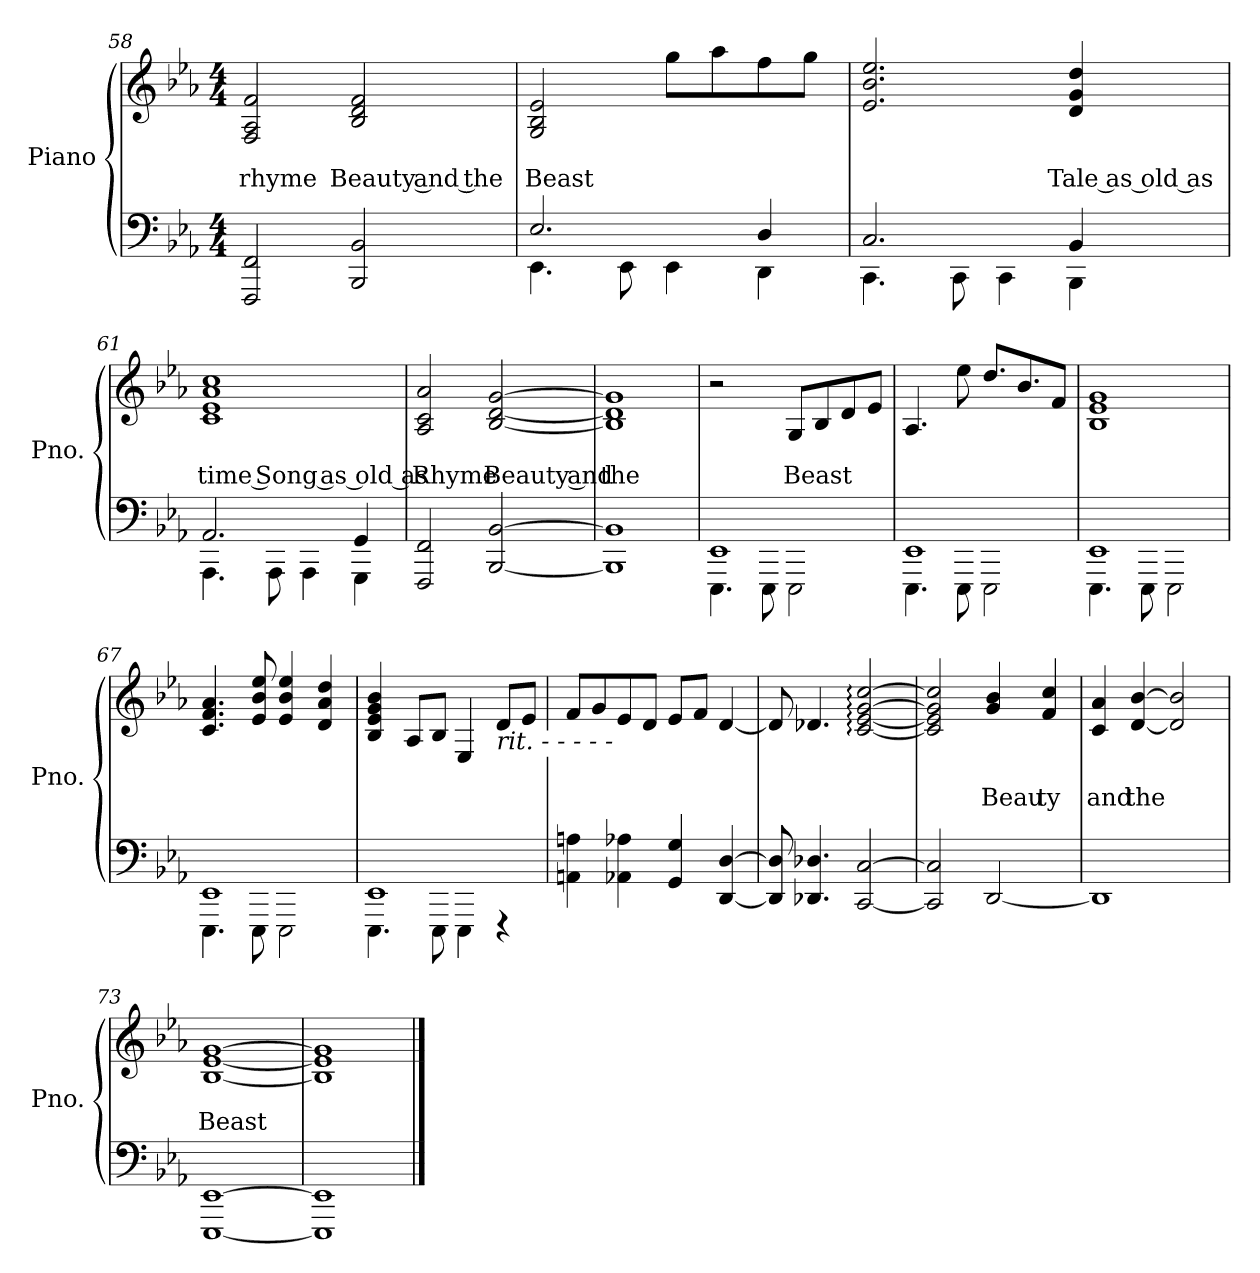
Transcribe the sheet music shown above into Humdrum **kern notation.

**kern	**kern	**text	**text
*part1	*part1	*part1	*part1
*staff2	*staff1	*staff1	*staff1
*I"Piano	*	*	*
*I'Pno.	*	*	*
!!LO:LB:g=z
*clefF4	*clefG2	*	*
*k[b-e-a-]	*k[b-e-a-]	*	*
*M4/4	*M4/4	*	*
=58	=58	=58	=58
2FFF/ 2FF/	2F/ 2A-/ 2f/	.	rhyme
2BBB-/ 2BB-/	2B-/ 2d/ 2f/	.	Beauty and the
=59	=59	=59	=59
*^	*	*	*
2.E-/	4.EE-\	2G/ 2B-/ 2e-/	.	Beast
.	8EE-\	.	.	.
.	4EE-\	8gg\L	.	.
.	.	8aa-\	.	.
4D/	4DD\	8ff\	.	.
.	.	8gg\J	.	.
=60	=60	=60	=60	=60
2.C/	4.CC\	2.e-/ 2.b-/ 2.ee-/	.	.
.	8CC\	.	.	.
.	4CC\	.	.	.
4BB-/	4BBB-\	4d/ 4g/ 4dd/	.	Tale as old as
=61	=61	=61	=61	=61
2.AA-/	4.AAA-\	1c 1e- 1a- 1cc	.	time Song as old as
.	8AAA-\	.	.	.
.	4AAA-\	.	.	.
4GG/	4GGG\	.	.	.
*v	*v	*	*	*
!!LO:LB:g=z
=62	=62	=62	=62
2FFF/ 2FF/	2A-/ 2c/ 2a-/	.	Rhyme
[2BBB-/ [2BB-/	[2B-/ [2d/ [2g/	.	Beauty and
=63	=63	=63	=63
1BBB-] 1BB-]	1B-] 1d] 1g]	.	the
=64	=64	=64	=64
*^	*	*	*
1EE-	4.EEE-\	2r	.	.
.	8EEE-\	.	.	.
.	2EEE-\	8G/L	.	Beast
.	.	8B-/	.	.
.	.	8d/	.	.
.	.	8e-/J	.	.
=65	=65	=65	=65	=65
1EE-	4.EEE-\	4.A-/	.	.
.	8EEE-\	8ee-\	.	.
.	2EEE-\	8.dd/L	.	.
.	.	8.b-/	.	.
.	.	8f/J	.	.
=66	=66	=66	=66	=66
1EE-	4.EEE-\	1B- 1e- 1g	.	.
.	8EEE-\	.	.	.
.	2EEE-\	.	.	.
=67	=67	=67	=67	=67
1EE-	4.EEE-\	4.c/ 4.f/ 4.a-/	.	.
.	8EEE-\	8e-/ 8b-/ 8ee-/	.	.
.	2EEE-\	4e-/ 4b-/ 4ee-/	.	.
.	.	4d/ 4a-/ 4dd/	.	.
!!LO:LB:g=z
=68	=68	=68	=68	=68
1EE-	4.EEE-\	4B-/ 4e-/ 4g/ 4b-/	.	.
.	.	8A-/L	.	.
.	8EEE-\	8B-/J	.	.
.	4EEE-\	4E-/	.	.
!	!	!LO:TX:b:i:t=rit. - - - - -	!	!
.	4r	8d/L	.	.
.	.	8e-/J	.	.
*v	*v	*	*	*
=69	=69	=69	=69
*	*MM60	*	*
4AAn\ 4An\	8f/L	.	.
.	8g/	.	.
4AA-X\ 4A-X\	8e-/	.	.
.	8d/J	.	.
4GG/ 4G/	8e-/L	.	.
.	8f/J	.	.
[4DD/ [4D/	[4d/	.	.
=70	=70	=70	=70
8DD/] 8D/]	8d/]	.	.
4.DD-X/ 4.D-X/	4.d-X/	.	.
[2CC/ [2C/	[2c/: [2e-/: [2g/: [2cc/:	.	.
=71	=71	=71	=71
2CC/] 2C/]	2c/] 2e-/] 2g/] 2cc/]	.	.
[2DD/	4g/ 4b-/	.	Beau-
.	4f/ 4cc/	.	-ty
=72	=72	=72	=72
1DD]	4c/ 4a-/	.	and
.	[4d/ [4b-/	.	the
.	2d/] 2b-/]	.	.
=73	=73	=73	=73
[1EEE- [1EE-	[1B- [1e- [1g	.	Beast
=74	=74	=74	=74
1EEE-] 1EE-]	1B-] 1e-] 1g]	.	.
==	==	==	==
*-	*-	*-	*-
